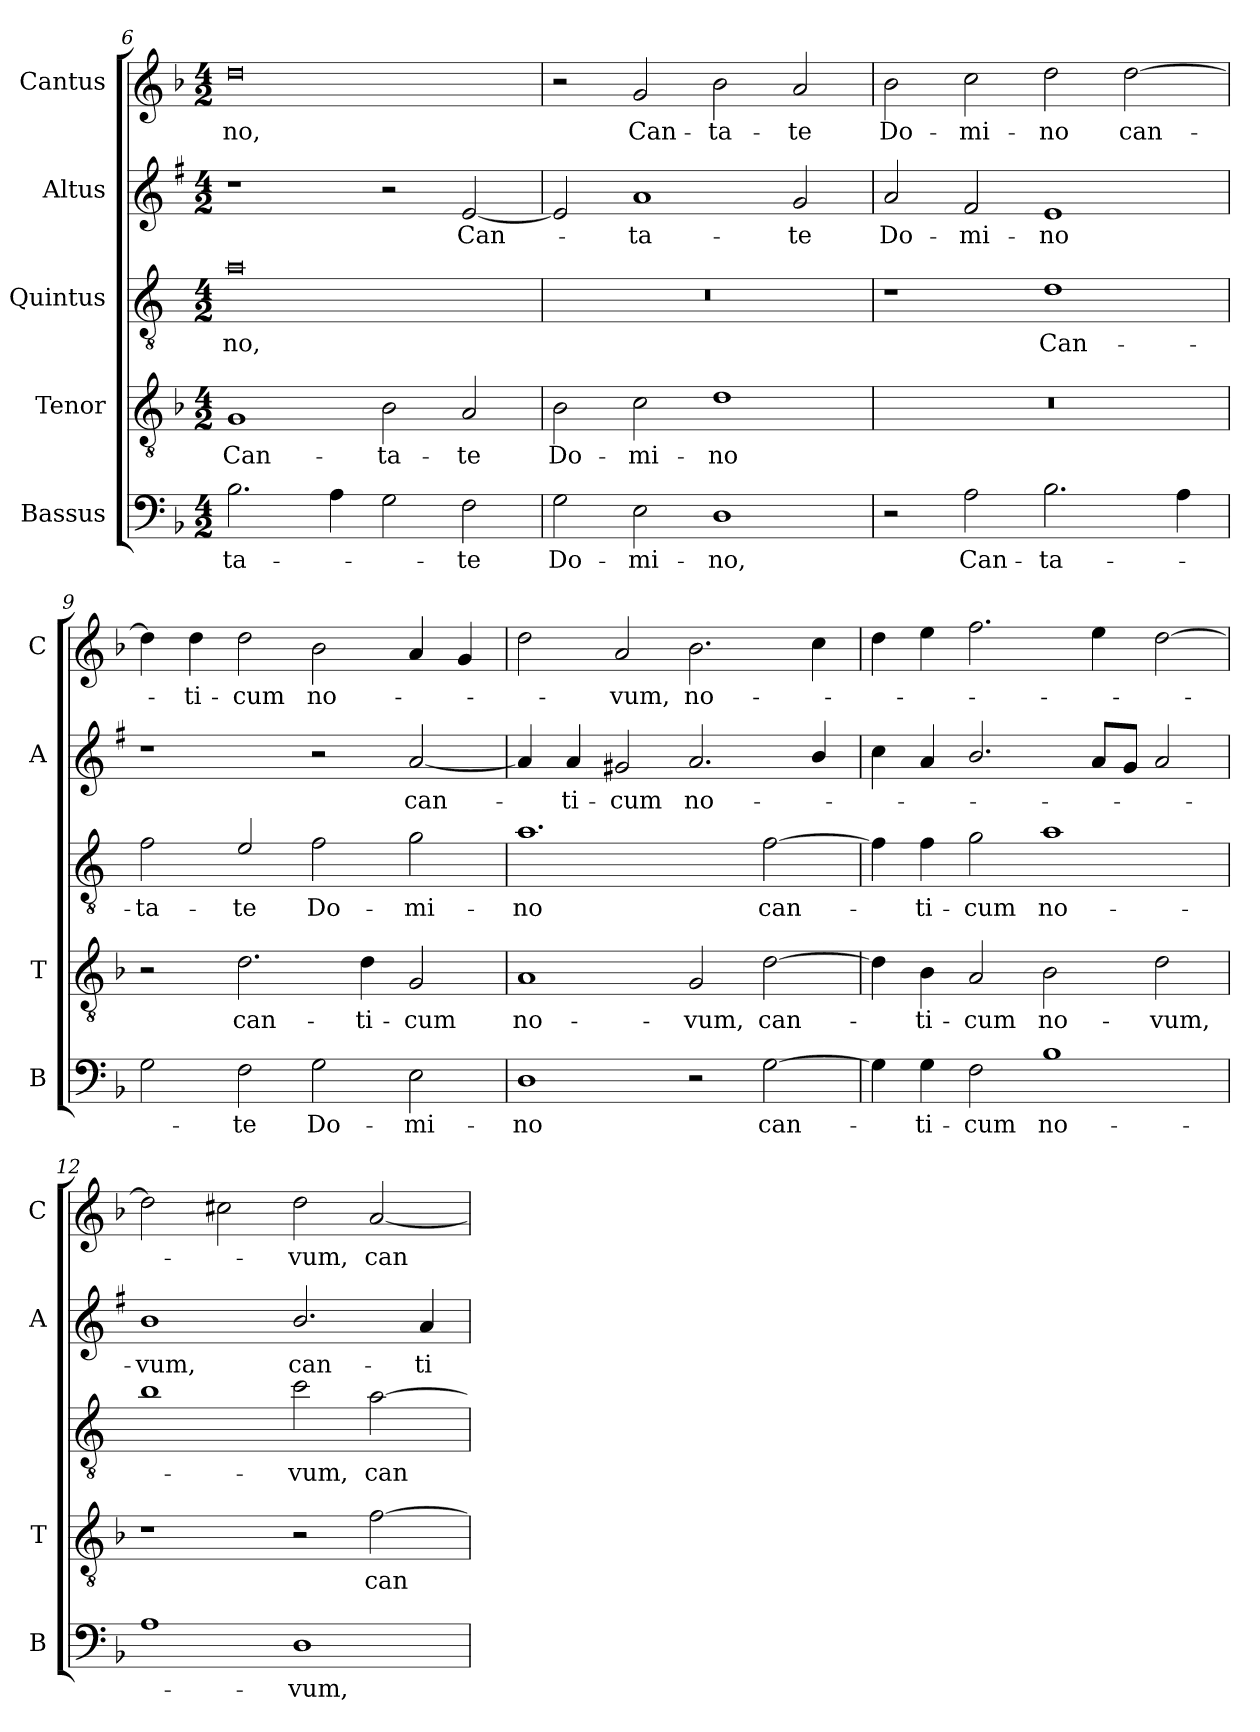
**kern	**text	**kern	**text	**kern	**text	**kern	**text	**kern	**text
*part5	*part5	*part4	*part4	*part3	*part3	*part2	*part2	*part1	*part1
*staff5	*staff5	*staff4	*staff4	*staff3	*staff3	*staff2	*staff2	*staff1	*staff1
*I"Bassus	*	*I"Tenor	*	*I"Quintus	*	*I"Altus	*	*I"Cantus	*
*I'B	*	*I'T	*	*	*	*I'A	*	*I'C	*
!!LO:LB:g=z
*clefF4	*	*clefGv2	*	*clefGv2	*	*clefG2	*	*clefG2	*
*	*	*	*	*ITrd4c7	*	*ITrd1c2	*	*	*
*k[b-]	*	*k[b-]	*	*k[b-]	*	*k[b-]	*	*k[b-]	*
*F:	*	*F:	*	*F:	*	*F:	*	*F:	*
*M4/2	*	*M4/2	*	*M4/2	*	*M4/2	*	*M4/2	*
=6	=6	=6	=6	=6	=6	=6	=6	=6	=6
!	!LO:LY:b	!	!LO:LY:b	!	!LO:LY:b	!	!	!	!LO:LY:b
2.B-\	-ta-	1G	Can-	0d	-no,	1r	.	0dd	-no,
4A\	.	.	.	.	.	.	.	.	.
!	!	!	!LO:LY:b	!	!	!	!	!	!
2G\	.	2B-\	-ta-	.	.	2r	.	.	.
!	!LO:LY:b	!	!LO:LY:b	!	!	!	!LO:LY:b	!	!
2F\	-te	2A/	-te	.	.	[2d/	Can-	.	.
=7	=7	=7	=7	=7	=7	=7	=7	=7	=7
!	!LO:LY:b	!	!LO:LY:b	!	!	!	!	!	!
2G\	Do-	2B-\	Do-	0r	.	2d/]	.	2r	.
!	!LO:LY:b	!	!LO:LY:b	!	!	!	!LO:LY:b	!	!LO:LY:b
2E\	-mi-	2c\	-mi-	.	.	1g	-ta-	2g/	Can-
!	!LO:LY:b	!	!LO:LY:b	!	!	!	!	!	!LO:LY:b
1D	-no,	1d	-no	.	.	.	.	2b-\	-ta-
!	!	!	!	!	!	!	!LO:LY:b	!	!LO:LY:b
.	.	.	.	.	.	2f/	-te	2a/	-te
=8	=8	=8	=8	=8	=8	=8	=8	=8	=8
!	!	!	!	!	!	!	!LO:LY:b	!	!LO:LY:b
2r	.	0r	.	1r	.	2g/	Do-	2b-\	Do-
!	!LO:LY:b	!	!	!	!	!	!LO:LY:b	!	!LO:LY:b
2A\	Can-	.	.	.	.	2e/	-mi-	2cc\	-mi-
!	!LO:LY:b	!	!	!	!LO:LY:b	!	!LO:LY:b	!	!LO:LY:b
2.B-\	-ta-	.	.	1G	Can-	1d	-no	2dd\	-no
!	!	!	!	!	!	!	!	!	!LO:LY:b
.	.	.	.	.	.	.	.	[2dd\	can-
4A\	.	.	.	.	.	.	.	.	.
=9	=9	=9	=9	=9	=9	=9	=9	=9	=9
!	!	!	!	!	!LO:LY:b	!	!	!	!
2G\	.	2r	.	2B-\	-ta-	1r	.	4dd\]	.
!	!	!	!	!	!	!	!	!	!LO:LY:b
.	.	.	.	.	.	.	.	4dd\	-ti-
!	!LO:LY:b	!	!LO:LY:b	!	!LO:LY:b	!	!	!	!LO:LY:b
2F\	-te	2.d\	can-	2A/	-te	.	.	2dd\	-cum
!	!LO:LY:b	!	!	!	!LO:LY:b	!	!	!	!LO:LY:b
2G\	Do-	.	.	2B-\	Do-	2r	.	2b-\	no-
!	!	!	!LO:LY:b	!	!	!	!	!	!
.	.	4d\	-ti-	.	.	.	.	.	.
!	!LO:LY:b	!	!LO:LY:b	!	!LO:LY:b	!	!LO:LY:b	!	!
2E\	-mi-	2G/	-cum	2c\	-mi-	[2g/	can-	4a/	.
.	.	.	.	.	.	.	.	4g/	.
=10	=10	=10	=10	=10	=10	=10	=10	=10	=10
!	!LO:LY:b	!	!LO:LY:b	!	!LO:LY:b	!	!	!	!
1D	-no	1A	no-	1.d	-no	4g/]	.	2dd\	.
!	!	!	!	!	!	!	!LO:LY:b	!	!
.	.	.	.	.	.	4g/	-ti-	.	.
!	!	!	!	!	!	!	!LO:LY:b	!	!LO:LY:b
.	.	.	.	.	.	2f#X/	-cum	2a/	-vum,
!	!	!	!LO:LY:b	!	!	!	!LO:LY:b	!	!LO:LY:b
2r	.	2G/	-vum,	.	.	2.g/	no-	2.b-\	no-
!	!LO:LY:b	!	!LO:LY:b	!	!LO:LY:b	!	!	!	!
[2G\	can-	[2d\	can-	[2B-\	can-	.	.	.	.
.	.	.	.	.	.	4a/	.	4cc\	.
=11	=11	=11	=11	=11	=11	=11	=11	=11	=11
4G\]	.	4d\]	.	4B-\]	.	4b-\	.	4dd\	.
!	!LO:LY:b	!	!LO:LY:b	!	!LO:LY:b	!	!	!	!
4G\	-ti-	4B-\	-ti-	4B-\	-ti-	4g/	.	4ee\	.
!	!LO:LY:b	!	!LO:LY:b	!	!LO:LY:b	!	!	!	!
2F\	-cum	2A/	-cum	2c\	-cum	2.a/	.	2.ff\	.
!	!LO:LY:b	!	!LO:LY:b	!	!LO:LY:b	!	!	!	!
1B-	no-	2B-\	no-	1d	no-	.	.	.	.
.	.	.	.	.	.	8g/L	.	4ee\	.
.	.	.	.	.	.	8f/J	.	.	.
!	!	!	!LO:LY:b	!	!	!	!	!	!
.	.	2d\	-vum,	.	.	2g/	.	[2dd\	.
!!LO:LB:g=z
=12	=12	=12	=12	=12	=12	=12	=12	=12	=12
!	!	!	!	!	!	!	!LO:LY:b	!	!
1A	.	1r	.	1e	.	1a	-vum,	2dd\]	.
.	.	.	.	.	.	.	.	2cc#X\	.
!	!LO:LY:b	!	!	!	!LO:LY:b	!	!LO:LY:b	!	!LO:LY:b
1D	-vum,	2r	.	2f\	-vum,	2.a/	can-	2dd\	-vum,
!	!	!	!LO:LY:b	!	!LO:LY:b	!	!	!	!LO:LY:b
.	.	[2f\	can-	[2d\	can-	.	.	[2a/	can-
!	!	!	!	!	!	!	!LO:LY:b	!	!
.	.	.	.	.	.	4g/	-ti-	.	.
=	=	=	=	=	=	=	=	=	=
*-	*-	*-	*-	*-	*-	*-	*-	*-	*-
